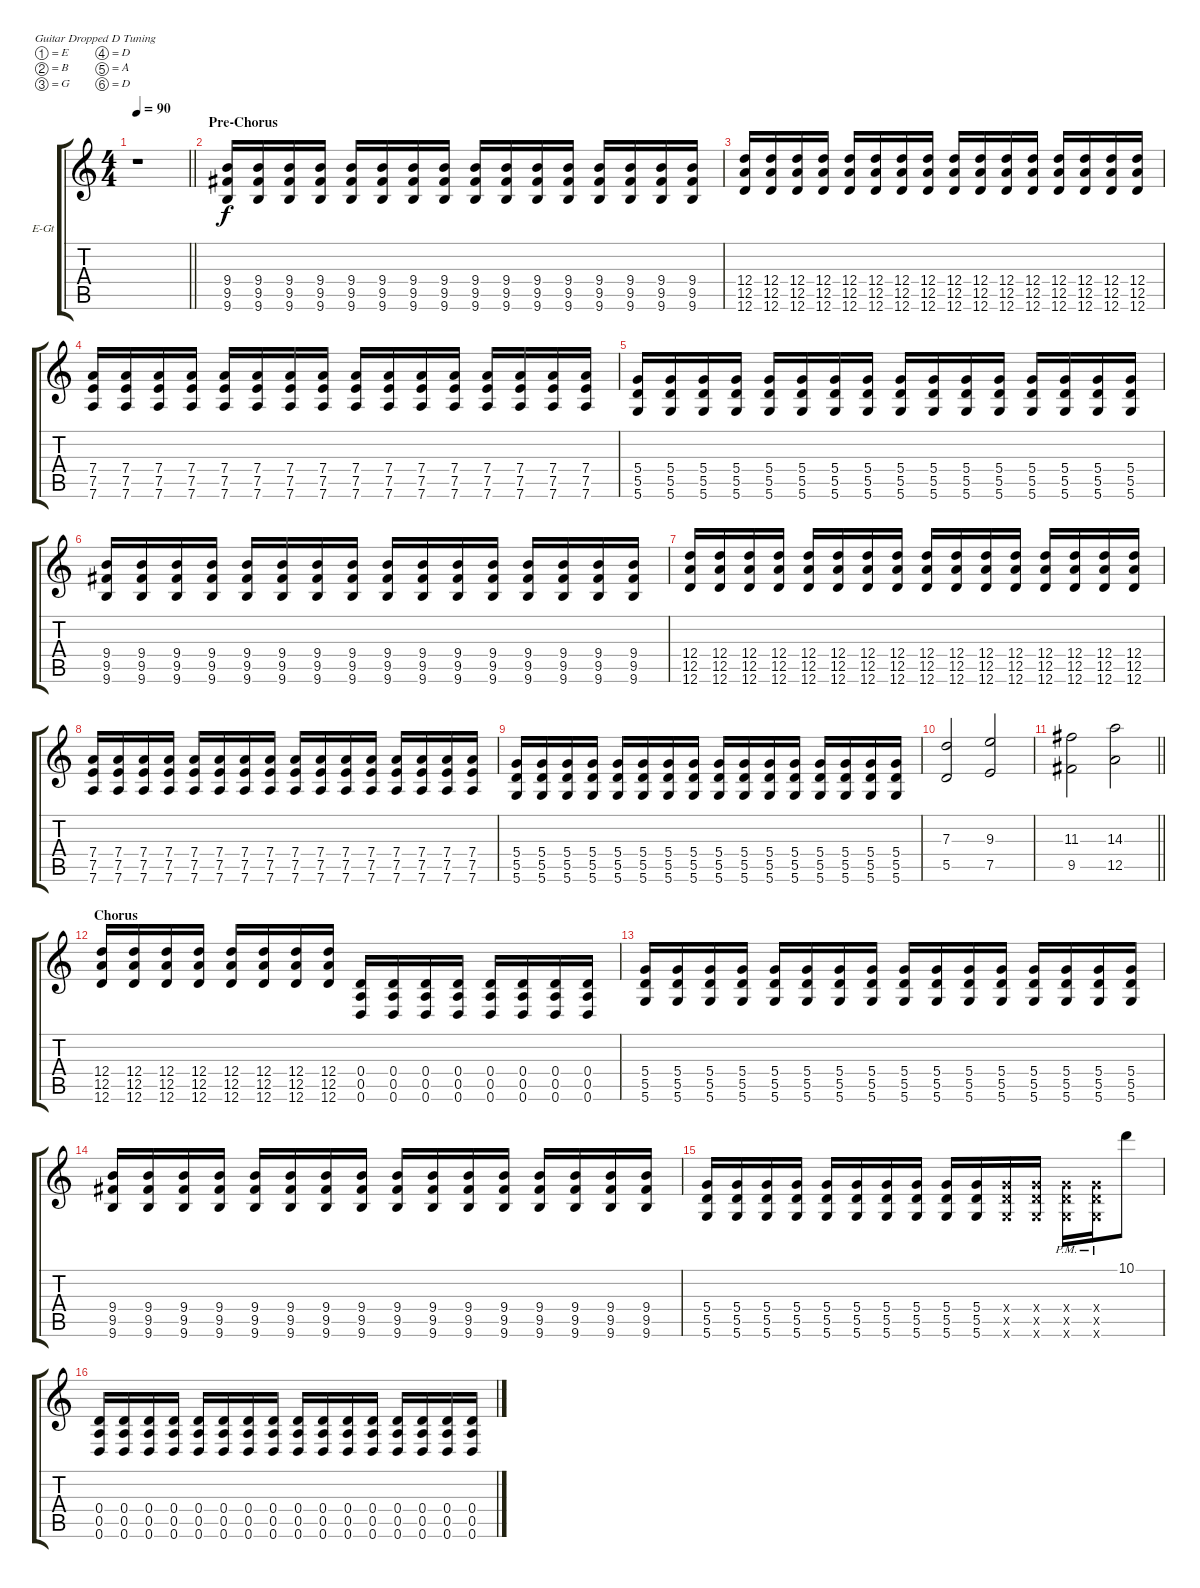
\bracketExtendMode groupsimilarinstruments
\firstSystemTrackNameOrientation horizontal
\otherSystemsTrackNameOrientation horizontal
\track ("Alex Gaskarth" "E-Gt") {instrument distortionguitar}
\staff {score tabs}
\tuning (E4 B3 G3 D3 A2 D2)
\ts (4 4)
\tempo 90
\clef g2
\barLineRight lightlight
\ks c
r.1{dy f} |
\section ("" "Pre-Chorus")
(9.4 9.5 9.6).16 (9.4 9.5 9.6).16 (9.4 9.5 9.6).16 (9.4 9.5 9.6).16 (9.4 9.5 9.6).16 (9.4 9.5 9.6).16 (9.4 9.5 9.6).16 (9.4 9.5 9.6).16 (9.4 9.5 9.6).16 (9.4 9.5 9.6).16 (9.4 9.5 9.6).16 (9.4 9.5 9.6).16 (9.4 9.5 9.6).16 (9.4 9.5 9.6).16 (9.4 9.5 9.6).16 (9.4 9.5 9.6).16 |
(12.4 12.5 12.6).16 (12.4 12.5 12.6).16 (12.4 12.5 12.6).16 (12.4 12.5 12.6).16 (12.4 12.5 12.6).16 (12.4 12.5 12.6).16 (12.4 12.5 12.6).16 (12.4 12.5 12.6).16 (12.4 12.5 12.6).16 (12.4 12.5 12.6).16 (12.4 12.5 12.6).16 (12.4 12.5 12.6).16 (12.4 12.5 12.6).16 (12.4 12.5 12.6).16 (12.4 12.5 12.6).16 (12.4 12.5 12.6).16 |
(7.4 7.5 7.6).16 (7.4 7.5 7.6).16 (7.4 7.5 7.6).16 (7.4 7.5 7.6).16 (7.4 7.5 7.6).16 (7.4 7.5 7.6).16 (7.4 7.5 7.6).16 (7.4 7.5 7.6).16 (7.4 7.5 7.6).16 (7.4 7.5 7.6).16 (7.4 7.5 7.6).16 (7.4 7.5 7.6).16 (7.4 7.5 7.6).16 (7.4 7.5 7.6).16 (7.4 7.5 7.6).16 (7.4 7.5 7.6).16 |
(5.4 5.5 5.6).16 (5.4 5.5 5.6).16 (5.4 5.5 5.6).16 (5.4 5.5 5.6).16 (5.4 5.5 5.6).16 (5.4 5.5 5.6).16 (5.4 5.5 5.6).16 (5.4 5.5 5.6).16 (5.4 5.5 5.6).16 (5.4 5.5 5.6).16 (5.4 5.5 5.6).16 (5.4 5.5 5.6).16 (5.4 5.5 5.6).16 (5.4 5.5 5.6).16 (5.4 5.5 5.6).16 (5.4 5.5 5.6).16 |
(9.4 9.5 9.6).16 (9.4 9.5 9.6).16 (9.4 9.5 9.6).16 (9.4 9.5 9.6).16 (9.4 9.5 9.6).16 (9.4 9.5 9.6).16 (9.4 9.5 9.6).16 (9.4 9.5 9.6).16 (9.4 9.5 9.6).16 (9.4 9.5 9.6).16 (9.4 9.5 9.6).16 (9.4 9.5 9.6).16 (9.4 9.5 9.6).16 (9.4 9.5 9.6).16 (9.4 9.5 9.6).16 (9.4 9.5 9.6).16 |
(12.4 12.5 12.6).16 (12.4 12.5 12.6).16 (12.4 12.5 12.6).16 (12.4 12.5 12.6).16 (12.4 12.5 12.6).16 (12.4 12.5 12.6).16 (12.4 12.5 12.6).16 (12.4 12.5 12.6).16 (12.4 12.5 12.6).16 (12.4 12.5 12.6).16 (12.4 12.5 12.6).16 (12.4 12.5 12.6).16 (12.4 12.5 12.6).16 (12.4 12.5 12.6).16 (12.4 12.5 12.6).16 (12.4 12.5 12.6).16 |
(7.4 7.5 7.6).16 (7.4 7.5 7.6).16 (7.4 7.5 7.6).16 (7.4 7.5 7.6).16 (7.4 7.5 7.6).16 (7.4 7.5 7.6).16 (7.4 7.5 7.6).16 (7.4 7.5 7.6).16 (7.4 7.5 7.6).16 (7.4 7.5 7.6).16 (7.4 7.5 7.6).16 (7.4 7.5 7.6).16 (7.4 7.5 7.6).16 (7.4 7.5 7.6).16 (7.4 7.5 7.6).16 (7.4 7.5 7.6).16 |
(5.4 5.5 5.6).16 (5.4 5.5 5.6).16 (5.4 5.5 5.6).16 (5.4 5.5 5.6).16 (5.4 5.5 5.6).16 (5.4 5.5 5.6).16 (5.4 5.5 5.6).16 (5.4 5.5 5.6).16 (5.4 5.5 5.6).16 (5.4 5.5 5.6).16 (5.4 5.5 5.6).16 (5.4 5.5 5.6).16 (5.4 5.5 5.6).16 (5.4 5.5 5.6).16 (5.4 5.5 5.6).16 (5.4 5.5 5.6).16 |
(7.3 5.5).2 (9.3 7.5).2 |
\barLineRight lightlight
(11.3 9.5).2 (14.3 12.5).2 |
\section ("" "Chorus")
(12.4 12.5 12.6).16 (12.4 12.5 12.6).16 (12.4 12.5 12.6).16 (12.4 12.5 12.6).16 (12.4 12.5 12.6).16 (12.4 12.5 12.6).16 (12.4 12.5 12.6).16 (12.4 12.5 12.6).16 (0.4 0.5 0.6).16 (0.4 0.5 0.6).16 (0.4 0.5 0.6).16 (0.4 0.5 0.6).16 (0.4 0.5 0.6).16 (0.4 0.5 0.6).16 (0.4 0.5 0.6).16 (0.4 0.5 0.6).16 |
(5.4 5.5 5.6).16 (5.4 5.5 5.6).16 (5.4 5.5 5.6).16 (5.4 5.5 5.6).16 (5.4 5.5 5.6).16 (5.4 5.5 5.6).16 (5.4 5.5 5.6).16 (5.4 5.5 5.6).16 (5.4 5.5 5.6).16 (5.4 5.5 5.6).16 (5.4 5.5 5.6).16 (5.4 5.5 5.6).16 (5.4 5.5 5.6).16 (5.4 5.5 5.6).16 (5.4 5.5 5.6).16 (5.4 5.5 5.6).16 |
(9.4 9.5 9.6).16 (9.4 9.5 9.6).16 (9.4 9.5 9.6).16 (9.4 9.5 9.6).16 (9.4 9.5 9.6).16 (9.4 9.5 9.6).16 (9.4 9.5 9.6).16 (9.4 9.5 9.6).16 (9.4 9.5 9.6).16 (9.4 9.5 9.6).16 (9.4 9.5 9.6).16 (9.4 9.5 9.6).16 (9.4 9.5 9.6).16 (9.4 9.5 9.6).16 (9.4 9.5 9.6).16 (9.4 9.5 9.6).16 |
(5.4 5.5 5.6).16 (5.4 5.5 5.6).16 (5.4 5.5 5.6).16 (5.4 5.5 5.6).16 (5.4 5.5 5.6).16 (5.4 5.5 5.6).16 (5.4 5.5 5.6).16 (5.4 5.5 5.6).16 (5.4 5.5 5.6).16 (5.4 5.5 5.6).16 (5.4{x} 5.5{x} 5.6{x}).16 (5.4{x} 5.5{x} 5.6{x}).16 (5.4{pm x} 5.5{pm x} 5.6{pm x}).16 (5.4{pm x} 5.5{pm x} 5.6{pm x}).16 10.1.8 |
(0.4 0.5 0.6).16 (0.4 0.5 0.6).16 (0.4 0.5 0.6).16 (0.4 0.5 0.6).16 (0.4 0.5 0.6).16 (0.4 0.5 0.6).16 (0.4 0.5 0.6).16 (0.4 0.5 0.6).16 (0.4 0.5 0.6).16 (0.4 0.5 0.6).16 (0.4 0.5 0.6).16 (0.4 0.5 0.6).16 (0.4 0.5 0.6).16 (0.4 0.5 0.6).16 (0.4 0.5 0.6).16 (0.4 0.5 0.6).16
